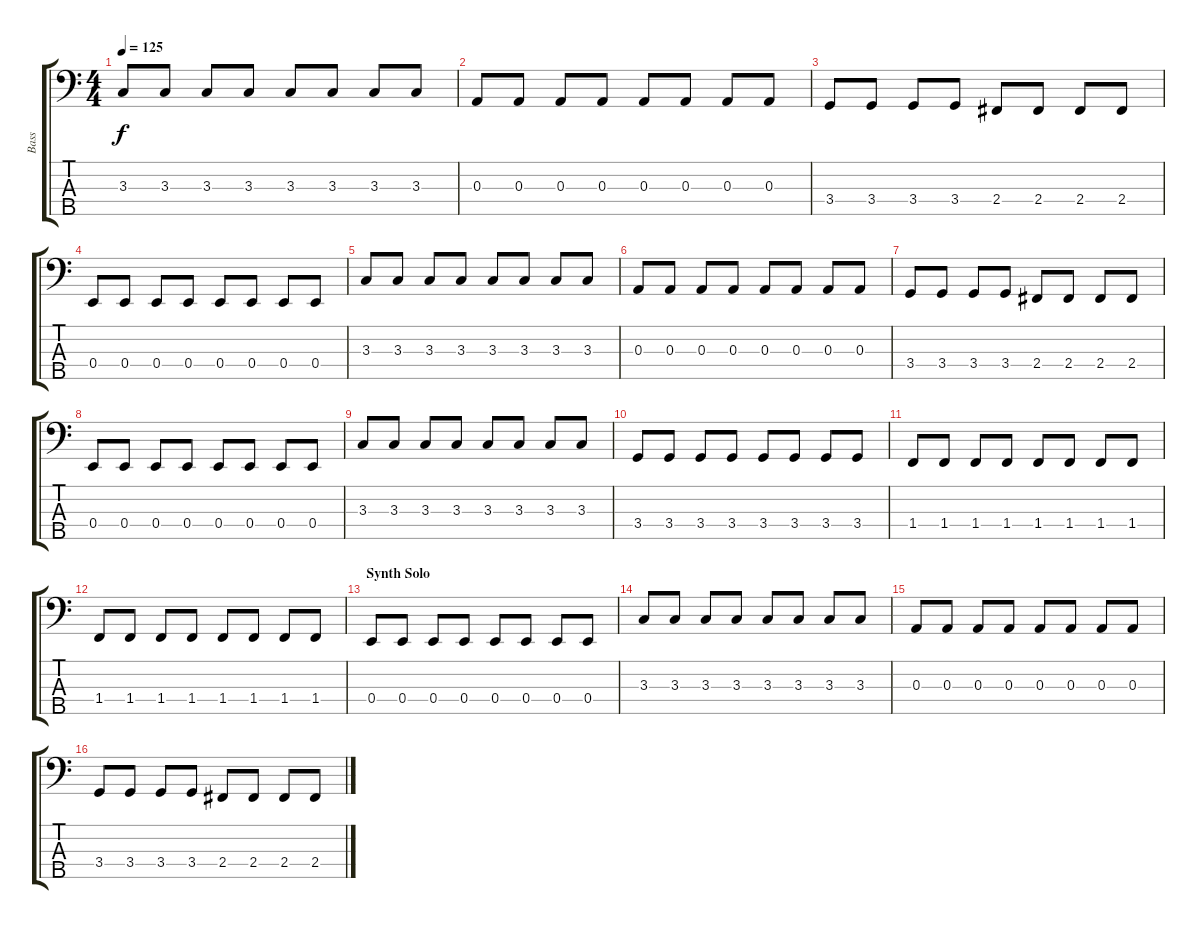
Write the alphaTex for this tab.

\track ("Bass" "Bass") {instrument electricbassfinger}
\staff {score tabs}
\tuning (G2 D2 A1 E1 A0) {hide}
\ts (4 4)
\tempo 125
\clef f4
\ks c
3.3.8{dy f} 3.3.8 3.3.8 3.3.8 3.3.8 3.3.8 3.3.8 3.3.8 |
0.3.8 0.3.8 0.3.8 0.3.8 0.3.8 0.3.8 0.3.8 0.3.8 |
3.4.8 3.4.8 3.4.8 3.4.8 2.4.8 2.4.8 2.4.8 2.4.8 |
0.4.8 0.4.8 0.4.8 0.4.8 0.4.8 0.4.8 0.4.8 0.4.8 |
3.3.8 3.3.8 3.3.8 3.3.8 3.3.8 3.3.8 3.3.8 3.3.8 |
0.3.8 0.3.8 0.3.8 0.3.8 0.3.8 0.3.8 0.3.8 0.3.8 |
3.4.8 3.4.8 3.4.8 3.4.8 2.4.8 2.4.8 2.4.8 2.4.8 |
0.4.8 0.4.8 0.4.8 0.4.8 0.4.8 0.4.8 0.4.8 0.4.8 |
3.3.8 3.3.8 3.3.8 3.3.8 3.3.8 3.3.8 3.3.8 3.3.8 |
3.4.8 3.4.8 3.4.8 3.4.8 3.4.8 3.4.8 3.4.8 3.4.8 |
1.4.8 1.4.8 1.4.8 1.4.8 1.4.8 1.4.8 1.4.8 1.4.8 |
1.4.8 1.4.8 1.4.8 1.4.8 1.4.8 1.4.8 1.4.8 1.4.8 |
\section ("" "Synth Solo")
0.4.8 0.4.8 0.4.8 0.4.8 0.4.8 0.4.8 0.4.8 0.4.8 |
3.3.8 3.3.8 3.3.8 3.3.8 3.3.8 3.3.8 3.3.8 3.3.8 |
0.3.8 0.3.8 0.3.8 0.3.8 0.3.8 0.3.8 0.3.8 0.3.8 |
3.4.8 3.4.8 3.4.8 3.4.8 2.4.8 2.4.8 2.4.8 2.4.8
